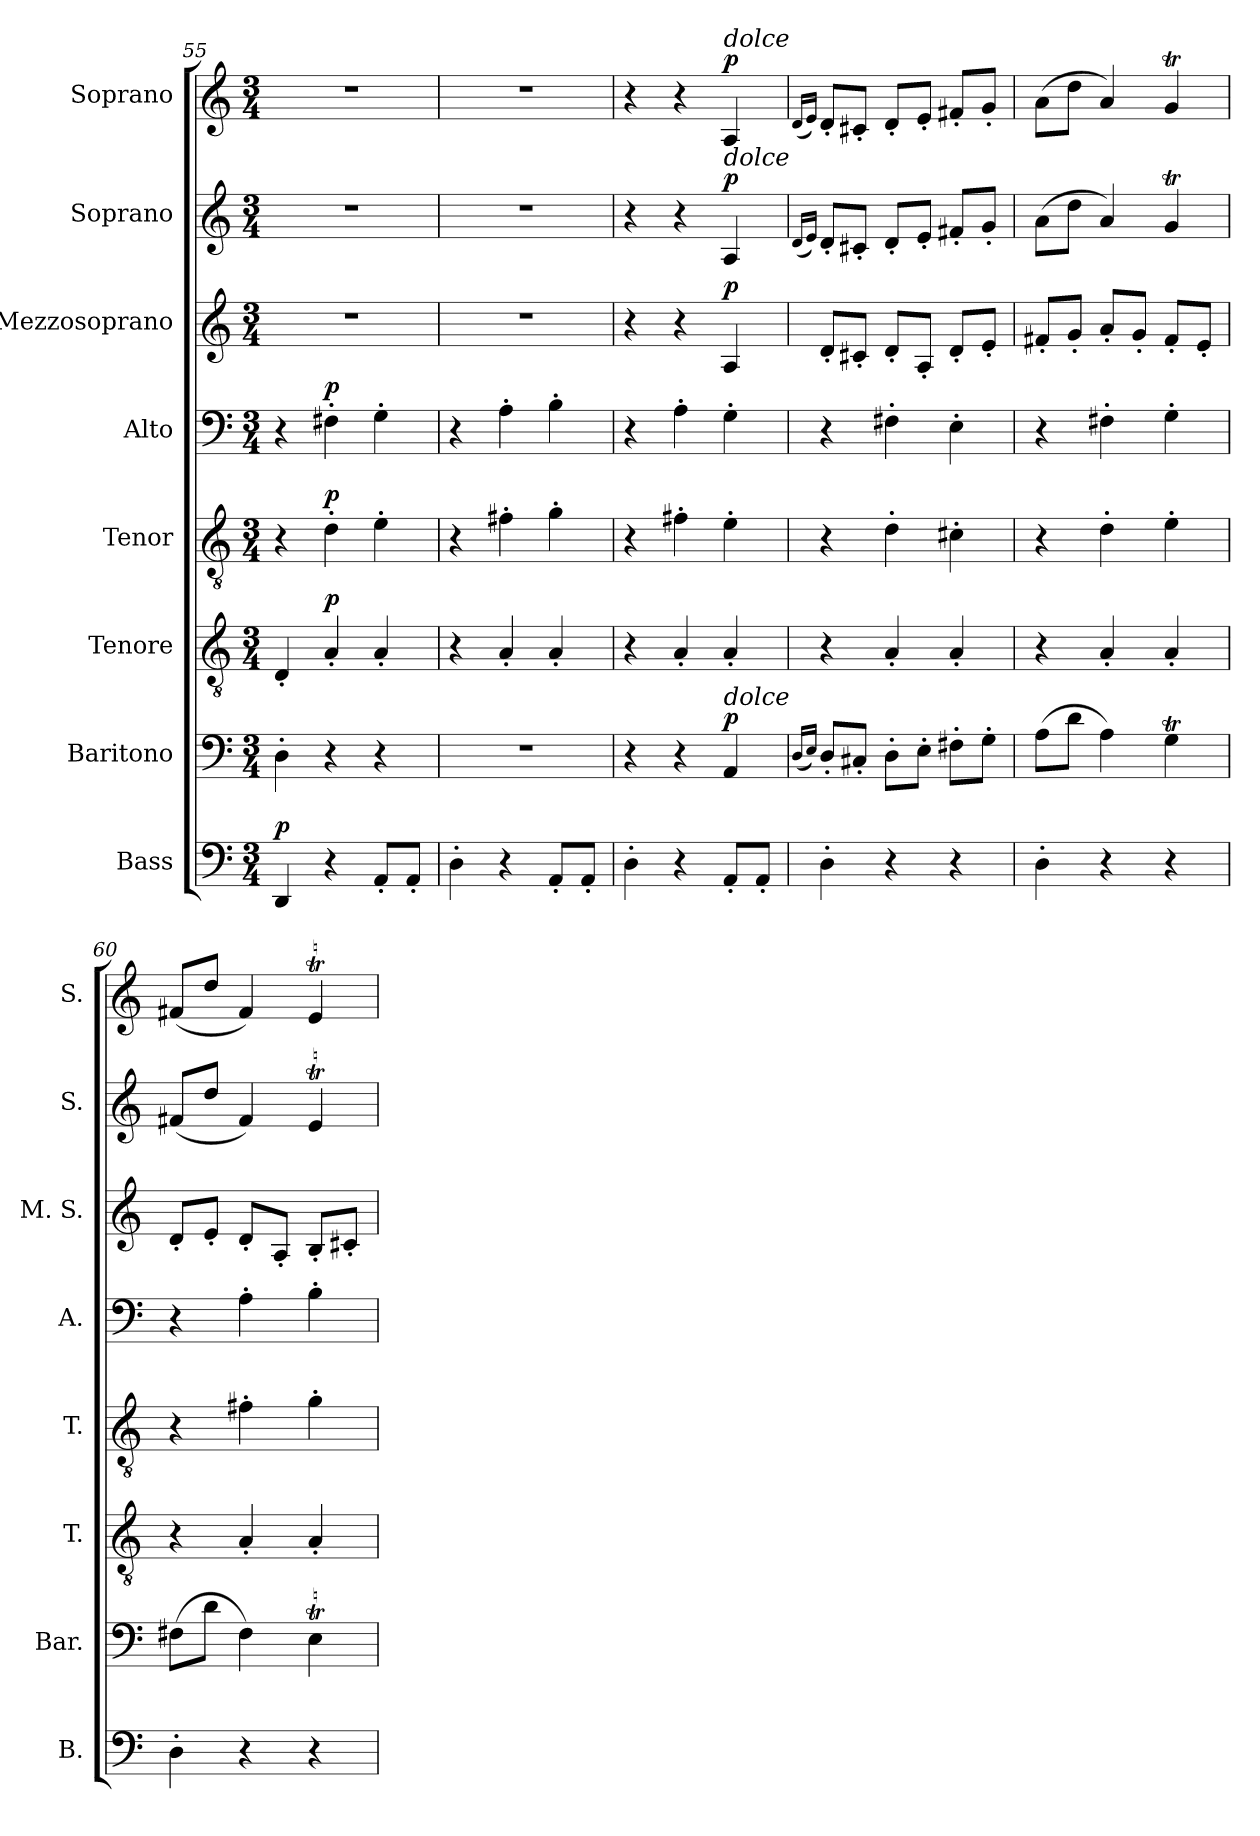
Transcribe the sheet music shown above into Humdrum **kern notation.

**kern	**dynam	**kern	**dynam	**kern	**dynam	**kern	**dynam	**kern	**dynam	**kern	**dynam	**kern	**dynam	**kern	**dynam
*part8	*part8	*part7	*part7	*part6	*part6	*part5	*part5	*part4	*part4	*part3	*part3	*part2	*part2	*part1	*part1
*staff8	*staff8	*staff7	*staff7	*staff6	*staff6	*staff5	*staff5	*staff4	*staff4	*staff3	*staff3	*staff2	*staff2	*staff1	*staff1
*I"Bass	*	*I"Baritono	*	*I"Tenore	*	*I"Tenor	*	*I"Alto	*	*I"Mezzosoprano	*	*I"Soprano	*	*I"Soprano	*
*I'B.	*	*I'Bar.	*	*I'T.	*	*I'T.	*	*I'A.	*	*I'M. S.	*	*I'S.	*	*I'S.	*
*clefF4	*	*clefF4	*	*clefGv2	*	*clefGv2	*	*clefF4	*	*clefG2	*	*clefG2	*	*clefG2	*
*k[]	*	*k[]	*	*k[]	*	*k[]	*	*k[]	*	*k[]	*	*k[]	*	*k[]	*
*M3/4	*	*M3/4	*	*M3/4	*	*M3/4	*	*M3/4	*	*M3/4	*	*M3/4	*	*M3/4	*
=55	=55	=55	=55	=55	=55	=55	=55	=55	=55	=55	=55	=55	=55	=55	=55
!	!LO:DY:a	!	!	!	!	!	!	!	!	!	!	!	!	!	!
4DD/	p	4D'\	.	4D'/	.	4r	.	4r	.	2.r	.	2.r	.	2.r	.
!	!	!	!	!	!LO:DY:a	!	!LO:DY:a	!	!LO:DY:a	!	!	!	!	!	!
4r	.	4r	.	4A'/	p	4d'\	p	4F#X'\	p	.	.	.	.	.	.
8AA'/L	.	4r	.	4A'/	.	4e'\	.	4G'\	.	.	.	.	.	.	.
8AA'/J	.	.	.	.	.	.	.	.	.	.	.	.	.	.	.
=56	=56	=56	=56	=56	=56	=56	=56	=56	=56	=56	=56	=56	=56	=56	=56
4D'\	.	2.r	.	4r	.	4r	.	4r	.	2.r	.	2.r	.	2.r	.
4r	.	.	.	4A'/	.	4f#X'\	.	4A'\	.	.	.	.	.	.	.
8AA'/L	.	.	.	4A'/	.	4g'\	.	4B'\	.	.	.	.	.	.	.
8AA'/J	.	.	.	.	.	.	.	.	.	.	.	.	.	.	.
=57	=57	=57	=57	=57	=57	=57	=57	=57	=57	=57	=57	=57	=57	=57	=57
4D'\	.	4r	.	4r	.	4r	.	4r	.	4r	.	4r	.	4r	.
4r	.	4r	.	4A'/	.	4f#X'\	.	4A'\	.	4r	.	4r	.	4r	.
!	!	!	!	!	!	!	!	!	!	!	!	!	!	!LO:TX:a:i:t=dolce	!
!	!	!	!	!	!	!	!	!	!	!	!	!LO:TX:a:i:t=dolce	!	!	!
!	!	!LO:TX:a:i:t=dolce	!	!	!	!	!	!	!	!	!	!	!	!	!
!	!	!	!LO:DY:a	!	!	!	!	!	!	!	!LO:DY:a	!	!LO:DY:a	!	!LO:DY:a
8AA'/L	.	4AA/	p	4A'/	.	4e'\	.	4G'\	.	4A/	p	4A/	p	4A/	p
8AA'/J	.	.	.	.	.	.	.	.	.	.	.	.	.	.	.
!!LO:LB:g=z
=58	=58	=58	=58	=58	=58	=58	=58	=58	=58	=58	=58	=58	=58	=58	=58
.	.	(16qD/LL	.	.	.	.	.	.	.	.	.	(16qd/LL	.	(16qd/LL	.
.	.	16qE/JJ)	.	.	.	.	.	.	.	.	.	16qe/JJ)	.	16qe/JJ)	.
4D'\	.	8D'/L	.	4r	.	4r	.	4r	.	8d'/L	.	8d'/L	.	8d'/L	.
.	.	8C#X'/J	.	.	.	.	.	.	.	8c#X'/J	.	8c#X'/J	.	8c#X'/J	.
4r	.	8D'\L	.	4A'/	.	4d'\	.	4F#X'\	.	8d'/L	.	8d'/L	.	8d'/L	.
.	.	8E'\J	.	.	.	.	.	.	.	8A'/J	.	8e'/J	.	8e'/J	.
4r	.	8F#X'\L	.	4A'/	.	4c#X'\	.	4E'\	.	8d'/L	.	8f#X'/L	.	8f#X'/L	.
.	.	8G'\J	.	.	.	.	.	.	.	8e'/J	.	8g'/J	.	8g'/J	.
=59	=59	=59	=59	=59	=59	=59	=59	=59	=59	=59	=59	=59	=59	=59	=59
4D'\	.	(8A\L	.	4r	.	4r	.	4r	.	8f#X'/L	.	(8a\L	.	(8a\L	.
.	.	8d\J	.	.	.	.	.	.	.	8g'/J	.	8dd\J	.	8dd\J	.
4r	.	4A\)	.	4A'/	.	4d'\	.	4F#X'\	.	8a'/L	.	4a/)	.	4a/)	.
.	.	.	.	.	.	.	.	.	.	8g'/J	.	.	.	.	.
4r	.	4GT\	.	4A'/	.	4e'\	.	4G'\	.	8f#'/L	.	4gT/	.	4gT/	.
.	.	.	.	.	.	.	.	.	.	8e'/J	.	.	.	.	.
=60	=60	=60	=60	=60	=60	=60	=60	=60	=60	=60	=60	=60	=60	=60	=60
4D'\	.	(8F#X\L	.	4r	.	4r	.	4r	.	8d'/L	.	(8f#X/L	.	(8f#X/L	.
.	.	8d\J	.	.	.	.	.	.	.	8e'/J	.	8dd/J	.	8dd/J	.
4r	.	4F#\)	.	4A'/	.	4f#X'\	.	4A'\	.	8d'/L	.	4f#/)	.	4f#/)	.
.	.	.	.	.	.	.	.	.	.	8A'/J	.	.	.	.	.
4r	.	4Et\	.	4A'/	.	4g'\	.	4B'\	.	8B'/L	.	4et/	.	4et/	.
.	.	.	.	.	.	.	.	.	.	8c#X'/J	.	.	.	.	.
=	=	=	=	=	=	=	=	=	=	=	=	=	=	=	=
*-	*-	*-	*-	*-	*-	*-	*-	*-	*-	*-	*-	*-	*-	*-	*-
